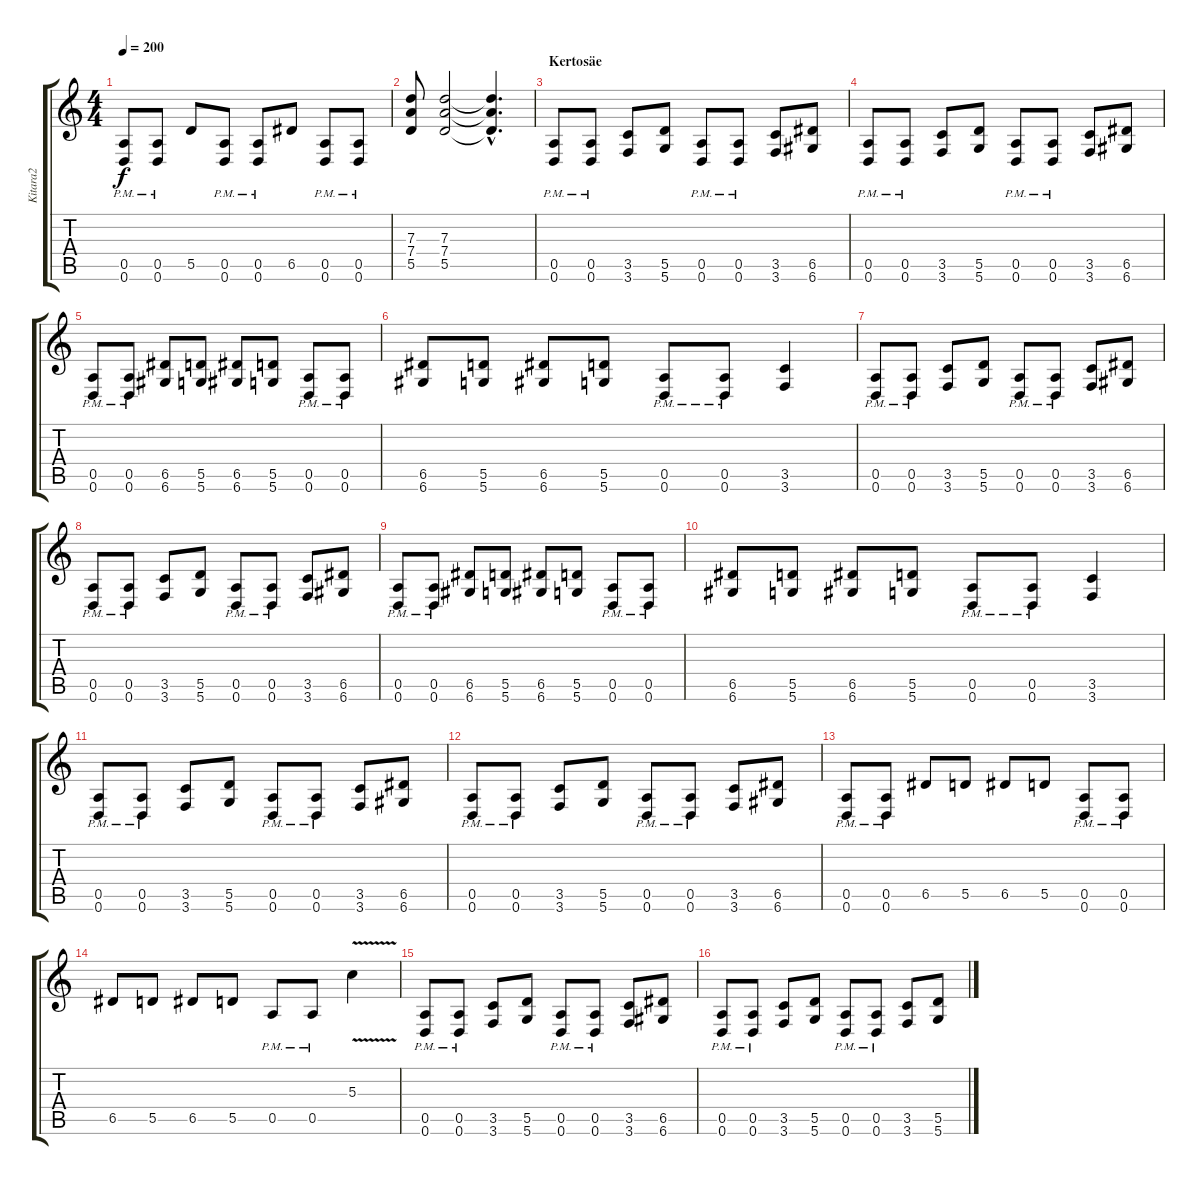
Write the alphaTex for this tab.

\track ("Kitara2" "Kitara2") {instrument distortionguitar}
\staff {score tabs}
\tuning (E4 B3 G3 D3 A2 D2) {hide}
\ts (4 4)
\tempo 200
\clef g2
\ks c
(0.5{pm} 0.6{pm}).8{dy f} (0.5{pm} 0.6{pm}).8 5.5.8 (0.5{pm} 0.6{pm}).8 (0.5{pm} 0.6{pm}).8 6.5.8 (0.5{pm} 0.6{pm}).8 (0.5{pm} 0.6{pm}).8 |
(7.3 7.4 5.5).8 (7.3 7.4 5.5).2 (7.3{hac t} 7.4{hac t} 5.5{hac t}).4{d} |
\section ("" "Kertosäe")
(0.5{pm} 0.6{pm}).8{instrument distortionguitar} (0.5{pm} 0.6{pm}).8 (3.5 3.6).8 (5.5 5.6).8 (0.5{pm} 0.6{pm}).8 (0.5{pm} 0.6{pm}).8 (3.5 3.6).8 (6.5 6.6).8 |
(0.5{pm} 0.6{pm}).8 (0.5{pm} 0.6{pm}).8 (3.5 3.6).8 (5.5 5.6).8 (0.5{pm} 0.6{pm}).8 (0.5{pm} 0.6{pm}).8 (3.5 3.6).8 (6.5 6.6).8 |
(0.5{pm} 0.6{pm}).8 (0.5{pm} 0.6{pm}).8 (6.5 6.6).8 (5.5 5.6).8 (6.5 6.6).8 (5.5 5.6).8 (0.5{pm} 0.6{pm}).8 (0.5{pm} 0.6{pm}).8 |
(6.5 6.6).8 (5.5 5.6).8 (6.5 6.6).8 (5.5 5.6).8 (0.5{pm} 0.6{pm}).8 (0.5{pm} 0.6{pm}).8 (3.5 3.6).4 |
(0.5{pm} 0.6{pm}).8 (0.5{pm} 0.6{pm}).8 (3.5 3.6).8 (5.5 5.6).8 (0.5{pm} 0.6{pm}).8 (0.5{pm} 0.6{pm}).8 (3.5 3.6).8 (6.5 6.6).8 |
(0.5{pm} 0.6{pm}).8 (0.5{pm} 0.6{pm}).8 (3.5 3.6).8 (5.5 5.6).8 (0.5{pm} 0.6{pm}).8 (0.5{pm} 0.6{pm}).8 (3.5 3.6).8 (6.5 6.6).8 |
(0.5{pm} 0.6{pm}).8 (0.5{pm} 0.6{pm}).8 (6.5 6.6).8 (5.5 5.6).8 (6.5 6.6).8 (5.5 5.6).8 (0.5{pm} 0.6{pm}).8 (0.5{pm} 0.6{pm}).8 |
(6.5 6.6).8 (5.5 5.6).8 (6.5 6.6).8 (5.5 5.6).8 (0.5{pm} 0.6{pm}).8 (0.5{pm} 0.6{pm}).8 (3.5 3.6).4 |
(0.5{pm} 0.6{pm}).8 (0.5{pm} 0.6{pm}).8 (3.5 3.6).8 (5.5 5.6).8 (0.5{pm} 0.6{pm}).8 (0.5{pm} 0.6{pm}).8 (3.5 3.6).8 (6.5 6.6).8 |
(0.5{pm} 0.6{pm}).8 (0.5{pm} 0.6{pm}).8 (3.5 3.6).8 (5.5 5.6).8 (0.5{pm} 0.6{pm}).8 (0.5{pm} 0.6{pm}).8 (3.5 3.6).8 (6.5 6.6).8 |
(0.5{pm} 0.6{pm}).8 (0.5{pm} 0.6{pm}).8 6.5.8 5.5.8 6.5.8 5.5.8 (0.5{pm} 0.6{pm}).8 (0.5{pm} 0.6{pm}).8 |
6.5.8 5.5.8 6.5.8 5.5.8 0.5{pm}.8 0.5{pm}.8 5.3{v}.4{instrument guitarharmonics} |
(0.5{pm} 0.6{pm}).8{instrument distortionguitar} (0.5{pm} 0.6{pm}).8 (3.5 3.6).8 (5.5 5.6).8 (0.5{pm} 0.6{pm}).8 (0.5{pm} 0.6{pm}).8 (3.5 3.6).8 (6.5 6.6).8 |
(0.5{pm} 0.6{pm}).8 (0.5{pm} 0.6{pm}).8 (3.5 3.6).8 (5.5 5.6).8 (0.5{pm} 0.6{pm}).8 (0.5{pm} 0.6{pm}).8 (3.5 3.6).8 (5.5 5.6).8
